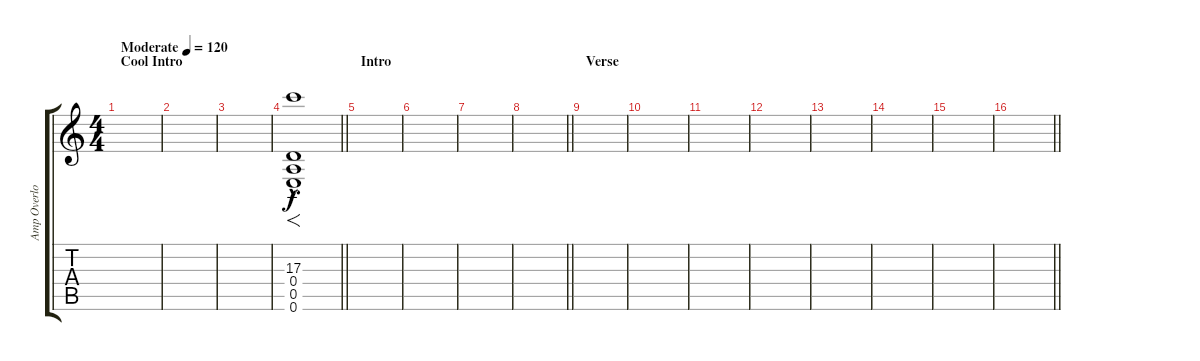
\track ("Amp Overload" "Amp Overlo") {instrument overdrivenguitar}
\staff {score tabs}
\tuning (E4 B3 G3 D3 A2 E2) {hide}
\ts (4 4)
\section ("" "Cool Intro")
\tempo (120 "Moderate")
\clef g2
\ks c
|
|
|
\barLineRight lightlight
(17.3{hac} 0.4 0.5 0.6).1{f} |
\section ("" "Intro")
|
|
|
\barLineRight lightlight
|
\section ("" "Verse")
|
|
|
|
|
|
|
\barLineRight lightlight
